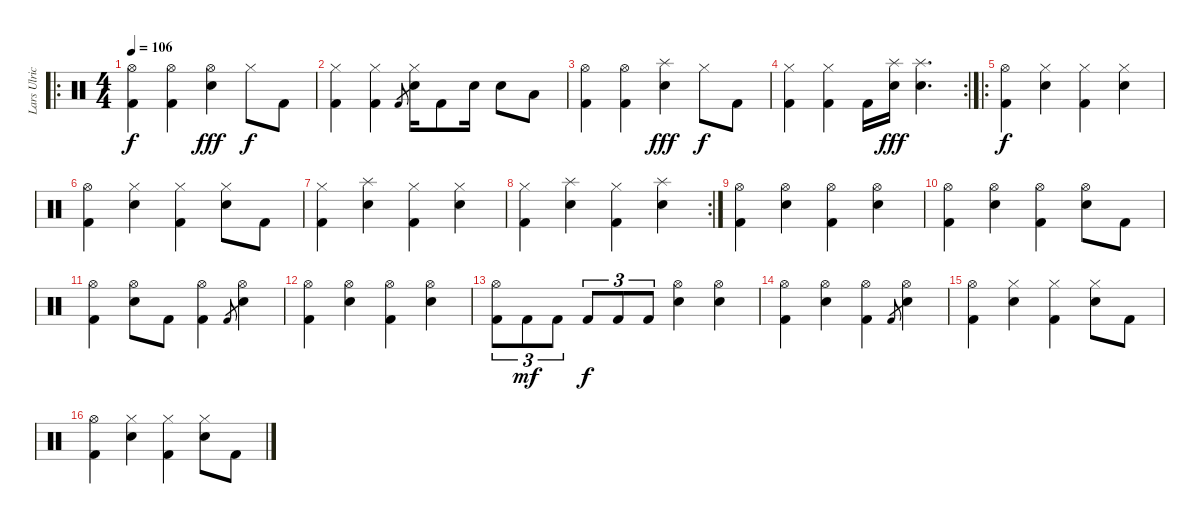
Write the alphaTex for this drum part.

\track ("Lars Ulrich" "Lars Ulric") {instrument percussion}
\staff {score}
\articulation defaults
\ro
\ts (4 4)
\tempo 106
\clef neutral
\ks c
("Hi-Hat (open)" "Kick (hit) 2").4{dy f} ("Hi-Hat (open)" "Kick (hit) 2").4 ("Hi-Hat (open)" "Electric Snare (hit)").4{dy fff} "Hi-Hat (closed)".8{dy f} "Kick (hit) 2".8 |
("Hi-Hat (closed)" "Kick (hit) 2").4 ("Hi-Hat (closed)" "Kick (hit) 2").4 "Kick (hit) 2".8{gr} ("Hi-Hat (closed)" "Electric Snare (hit)").16 "Kick (hit) 2".8 "Electric Snare (hit)".16 "Electric Snare (hit)".8 "Low Tom (hit)".8 |
("Hi-Hat (open)" "Kick (hit) 2").4 ("Hi-Hat (open)" "Kick (hit) 2").4 ("Splash (hit)" "Electric Snare (hit)").4{dy fff} "Hi-Hat (closed)".8{dy f} "Kick (hit) 2".8 |
\rc 2
("Hi-Hat (closed)" "Kick (hit) 2").4 ("Hi-Hat (closed)" "Kick (hit) 2").4 "Kick (hit) 2".16 ("Splash (hit)" "Electric Snare (hit)").16{dy fff} ("Splash (hit)" "Electric Snare (hit)").4{d} |
\ro
("Hi-Hat (open)" "Kick (hit) 2").4{dy f} ("Hi-Hat (closed)" "Electric Snare (hit)").4 ("Hi-Hat (closed)" "Kick (hit) 2").4 ("Hi-Hat (closed)" "Electric Snare (hit)").4 |
("Hi-Hat (open)" "Kick (hit) 2").4 ("Hi-Hat (closed)" "Electric Snare (hit)").4 ("Hi-Hat (closed)" "Kick (hit) 2").4 ("Hi-Hat (closed)" "Electric Snare (hit)").8 "Kick (hit) 2".8 |
("Hi-Hat (closed)" "Kick (hit) 2").4 ("Splash (hit)" "Electric Snare (hit)").4 ("Hi-Hat (closed)" "Kick (hit) 2").4 ("Hi-Hat (closed)" "Electric Snare (hit)").4 |
\rc 2
("Hi-Hat (closed)" "Kick (hit) 2").4 ("Splash (hit)" "Electric Snare (hit)").4 ("Hi-Hat (closed)" "Kick (hit) 2").4 ("Splash (hit)" "Electric Snare (hit)").4 |
("Hi-Hat (open)" "Kick (hit) 2").4 ("Hi-Hat (open)" "Electric Snare (hit)").4 ("Hi-Hat (open)" "Kick (hit) 2").4 ("Hi-Hat (open)" "Electric Snare (hit)").4 |
("Hi-Hat (open)" "Kick (hit) 2").4 ("Hi-Hat (open)" "Electric Snare (hit)").4 ("Hi-Hat (open)" "Kick (hit) 2").4 ("Hi-Hat (open)" "Electric Snare (hit)").8 "Kick (hit) 2".8 |
("Hi-Hat (open)" "Kick (hit) 2").4 ("Hi-Hat (open)" "Electric Snare (hit)").8 "Kick (hit) 2".8 ("Hi-Hat (open)" "Kick (hit) 2").4 "Kick (hit) 2".8{gr} ("Hi-Hat (open)" "Electric Snare (hit)").4 |
("Hi-Hat (open)" "Kick (hit) 2").4 ("Hi-Hat (open)" "Electric Snare (hit)").4 ("Hi-Hat (open)" "Kick (hit) 2").4 ("Hi-Hat (open)" "Electric Snare (hit)").4 |
("Hi-Hat (open)" "Kick (hit) 2").8{tu (3 2)} "Kick (hit) 2".8{tu (3 2) dy mf} "Kick (hit) 2".8{tu (3 2)} "Kick (hit) 2".8{tu (3 2) dy f} "Kick (hit) 2".8{tu (3 2)} "Kick (hit) 2".8{tu (3 2)} ("Hi-Hat (open)" "Electric Snare (hit)").4 ("Hi-Hat (open)" "Electric Snare (hit)").4 |
("Hi-Hat (open)" "Kick (hit) 2").4 ("Hi-Hat (open)" "Electric Snare (hit)").4 ("Hi-Hat (open)" "Kick (hit) 2").4 "Kick (hit) 2".8{gr} ("Hi-Hat (open)" "Electric Snare (hit)").4 |
("Hi-Hat (open)" "Kick (hit) 2").4 ("Hi-Hat (closed)" "Electric Snare (hit)").4 ("Hi-Hat (closed)" "Kick (hit) 2").4 ("Hi-Hat (closed)" "Electric Snare (hit)").8 "Kick (hit) 2".8 |
("Hi-Hat (open)" "Kick (hit) 2").4 ("Hi-Hat (closed)" "Electric Snare (hit)").4 ("Hi-Hat (closed)" "Kick (hit) 2").4 ("Hi-Hat (closed)" "Electric Snare (hit)").8 "Kick (hit) 2".8
